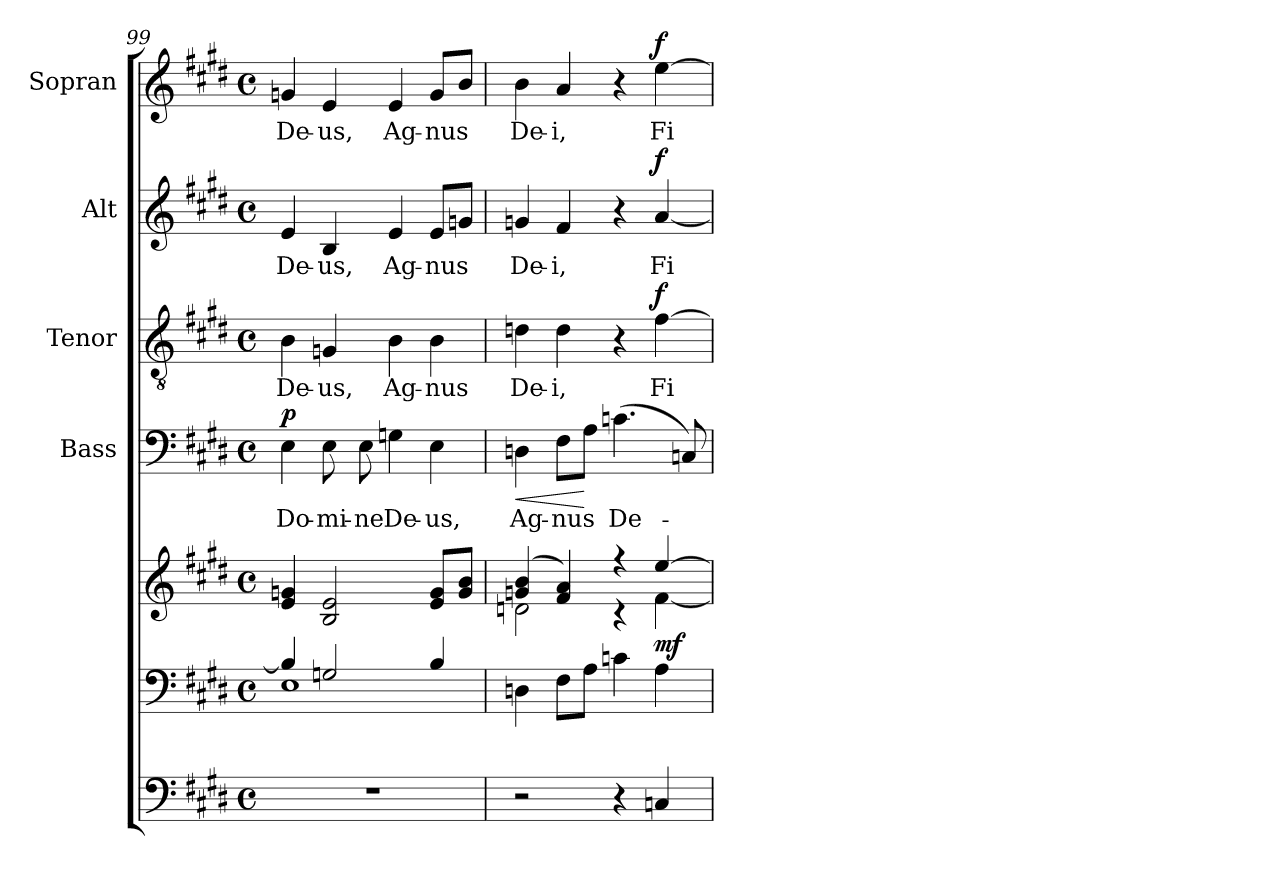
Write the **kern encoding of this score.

**kern	**kern	**kern	**dynam	**kern	**text	**dynam	**kern	**text	**dynam	**kern	**text	**dynam	**kern	**text	**dynam
*part6	*part5	*part5	*part5	*part4	*part4	*part4	*part3	*part3	*part3	*part2	*part2	*part2	*part1	*part1	*part1
*staff7	*staff6	*staff5	*staff5/6	*staff4	*staff4	*staff4	*staff3	*staff3	*staff3	*staff2	*staff2	*staff2	*staff1	*staff1	*staff1
*	*	*	*	*I"Bass	*	*	*I"Tenor	*	*	*I"Alt	*	*	*I"Sopran	*	*
*	*	*	*	*I'B.	*	*	*I'T.	*	*	*I'A.	*	*	*I'S.	*	*
!!LO:PB:g=z
*clefF4	*clefF4	*clefG2	*	*clefF4	*	*	*clefGv2	*	*	*clefG2	*	*	*clefG2	*	*
*ITrd7c12	*	*	*	*	*	*	*	*	*	*	*	*	*	*	*
*k[f#c#g#d#]	*k[f#c#g#d#]	*k[f#c#g#d#]	*	*k[f#c#g#d#]	*	*	*k[f#c#g#d#]	*	*	*k[f#c#g#d#]	*	*	*k[f#c#g#d#]	*	*
*E:	*E:	*E:	*	*E:	*	*	*E:	*	*	*E:	*	*	*E:	*	*
*M4/4	*M4/4	*M4/4	*	*M4/4	*	*	*M4/4	*	*	*M4/4	*	*	*M4/4	*	*
*met(c)	*met(c)	*met(c)	*	*met(c)	*	*	*met(c)	*	*	*met(c)	*	*	*met(c)	*	*
=99	=99	=99	=99	=99	=99	=99	=99	=99	=99	=99	=99	=99	=99	=99	=99
*	*^	*	*	*	*	*	*	*	*	*	*	*	*	*	*
!	!	!	!	!	!	!LO:LY:b	!LO:DY:a	!	!LO:LY:b	!	!	!LO:LY:b	!	!	!LO:LY:b	!
1r	4B/]	1E	4e/ 4gn/	.	4E\	Do-	p	4B\	De-	.	4e/	De-	.	4gn/	De-	.
!	!	!	!	!	!	!LO:LY:b	!	!	!LO:LY:b	!	!	!LO:LY:b	!	!	!LO:LY:b	!
.	2Gn/	.	2B/ 2e/	.	8E\	-mi-	.	4Gn/	-us,	.	4B/	-us,	.	4e/	-us,	.
!	!	!	!	!	!	!LO:LY:b	!	!	!	!	!	!	!	!	!	!
.	.	.	.	.	8E\	-ne	.	.	.	.	.	.	.	.	.	.
!	!	!	!	!	!	!LO:LY:b	!	!	!LO:LY:b	!	!	!LO:LY:b	!	!	!LO:LY:b	!
.	.	.	.	.	4Gn\	De-	.	4B\	Ag-	.	4e/	Ag-	.	4e/	Ag-	.
!	!	!	!	!	!	!LO:LY:b	!	!	!LO:LY:b	!	!	!LO:LY:b	!	!	!LO:LY:b	!
.	4B/	.	8e/ 8g/L	.	4E\	-us,	.	4B\	-nus	.	8e/L	-nus	.	8g/L	-nus	.
.	.	.	8g/ 8b/J	.	.	.	.	.	.	.	8gn/J	.	.	8b/J	.	.
*	*v	*v	*	*	*	*	*	*	*	*	*	*	*	*	*	*
=100	=100	=100	=100	=100	=100	=100	=100	=100	=100	=100	=100	=100	=100	=100	=100
*	*	*^	*	*	*	*	*	*	*	*	*	*	*	*	*
!	!	!	!	!	!	!LO:LY:b	!LO:HP:b	!	!LO:LY:b	!	!	!LO:LY:b	!	!	!LO:LY:b	!
2r	4Dn\	(4gn/ 4b/	2dn\	.	4Dn\	Ag-	<	4dn\	De-	.	4gn/	De-	.	4b\	De-	.
!	!	!	!	!	!	!LO:LY:b	!	!	!LO:LY:b	!	!	!LO:LY:b	!	!	!LO:LY:b	!
.	8F#\L	4f#/ 4a/)	.	.	8F#\L	-nus	.	4d\	-i,	.	4f#/	-i,	.	4a/	-i,	.
.	8A\J	.	.	.	8A\J	.	[	.	.	.	.	.	.	.	.	.
!	!	!	!	!	!	!LO:LY:b	!	!	!	!	!	!	!	!	!	!
4r	4cn\	4r	4r	.	(>4.cn\	De-	.	4r	.	.	4r	.	.	4r	.	.
!	!	!	!	!LO:DY:b	!	!	!	!	!LO:LY:b	!LO:DY:a	!	!LO:LY:b	!LO:DY:a	!	!LO:LY:b	!LO:DY:a
4CCn/	4A\	[>4ee/	[<4f#\	mf	.	.	.	[4f#\	Fi-	f	[4a/	Fi-	f	[4ee\	Fi-	f
.	.	.	.	.	8Cn/)	.	.	.	.	.	.	.	.	.	.	.
*	*	*v	*v	*	*	*	*	*	*	*	*	*	*	*	*	*
=	=	=	=	=	=	=	=	=	=	=	=	=	=	=	=
*-	*-	*-	*-	*-	*-	*-	*-	*-	*-	*-	*-	*-	*-	*-	*-
